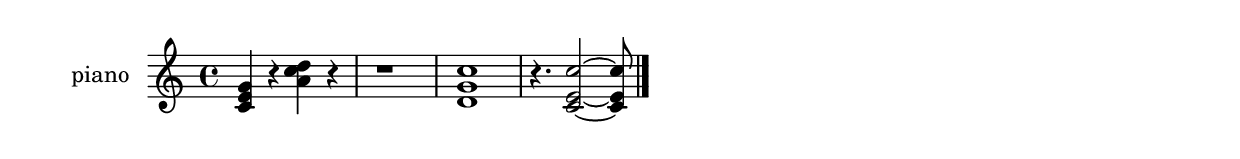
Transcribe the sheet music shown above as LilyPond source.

\new Staff
{
	\set Staff.instrumentName = #"piano"
	\clef treble
	\time 4/4
	 < g' e' c' >4 r4  < a' c'' d'' >4 r4  r1  < d' g' c'' >1r4. < c' e' c'' >2 ~  < c' e' c'' >8 \bar "|."
}

\new Staff
{
	\set Staff.instrumentName = #"violin"
	\clef treble
	\time 4/4
	 \bar "|."
}

\new Staff
{
	\set Staff.instrumentName = #"guitar"
	\clef treble
	\time 4/4
	 \bar "|."
}

\new Staff
{
	\set Staff.instrumentName = #"trumpet"
	\clef treble
	\time 4/4
	 \bar "|."
}

\new Staff
{
	\set Staff.instrumentName = #"drum"
	\clef treble
	\time 4/4
	 \bar "|."
}

